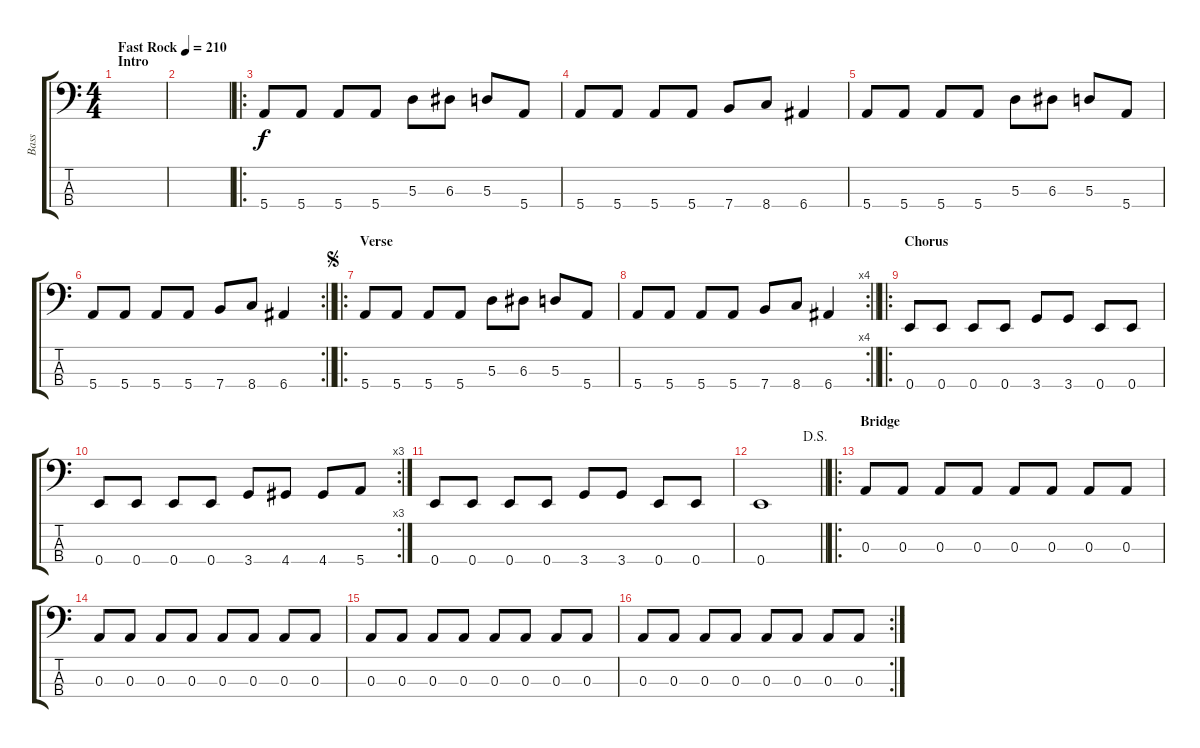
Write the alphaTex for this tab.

\track ("Bass" "Bass") {instrument electricbasspick}
\staff {score tabs}
\tuning (G2 D2 A1 E1) {hide}
\ts (4 4)
\section ("" "Intro")
\tempo (210 "Fast Rock")
\clef f4
\ks c
|
|
\ro
5.4.8 5.4.8 5.4.8 5.4.8 5.3.8 6.3.8 5.3.8 5.4.8 |
5.4.8 5.4.8 5.4.8 5.4.8 7.4.8 8.4.8 6.4.4 |
5.4.8 5.4.8 5.4.8 5.4.8 5.3.8 6.3.8 5.3.8 5.4.8 |
\rc 2
\barLineRight lightlight
5.4.8 5.4.8 5.4.8 5.4.8 7.4.8 8.4.8 6.4.4 |
\ro
\section ("" "Verse")
\jump segno
5.4.8 5.4.8 5.4.8 5.4.8 5.3.8 6.3.8 5.3.8 5.4.8 |
\rc 4
\barLineRight lightlight
5.4.8 5.4.8 5.4.8 5.4.8 7.4.8 8.4.8 6.4.4 |
\ro
\section ("" "Chorus")
0.4.8 0.4.8 0.4.8 0.4.8 3.4.8 3.4.8 0.4.8 0.4.8 |
\rc 3
0.4.8 0.4.8 0.4.8 0.4.8 3.4.8 4.4.8 4.4.8 5.4.8 |
0.4.8 0.4.8 0.4.8 0.4.8 3.4.8 3.4.8 0.4.8 0.4.8 |
\jump dalsegno
\barLineRight lightlight
0.4.1 |
\ro
\section ("" "Bridge")
0.3.8 0.3.8 0.3.8 0.3.8 0.3.8 0.3.8 0.3.8 0.3.8 |
0.3.8 0.3.8 0.3.8 0.3.8 0.3.8 0.3.8 0.3.8 0.3.8 |
0.3.8 0.3.8 0.3.8 0.3.8 0.3.8 0.3.8 0.3.8 0.3.8 |
\rc 2
0.3.8 0.3.8 0.3.8 0.3.8 0.3.8 0.3.8 0.3.8 0.3.8
